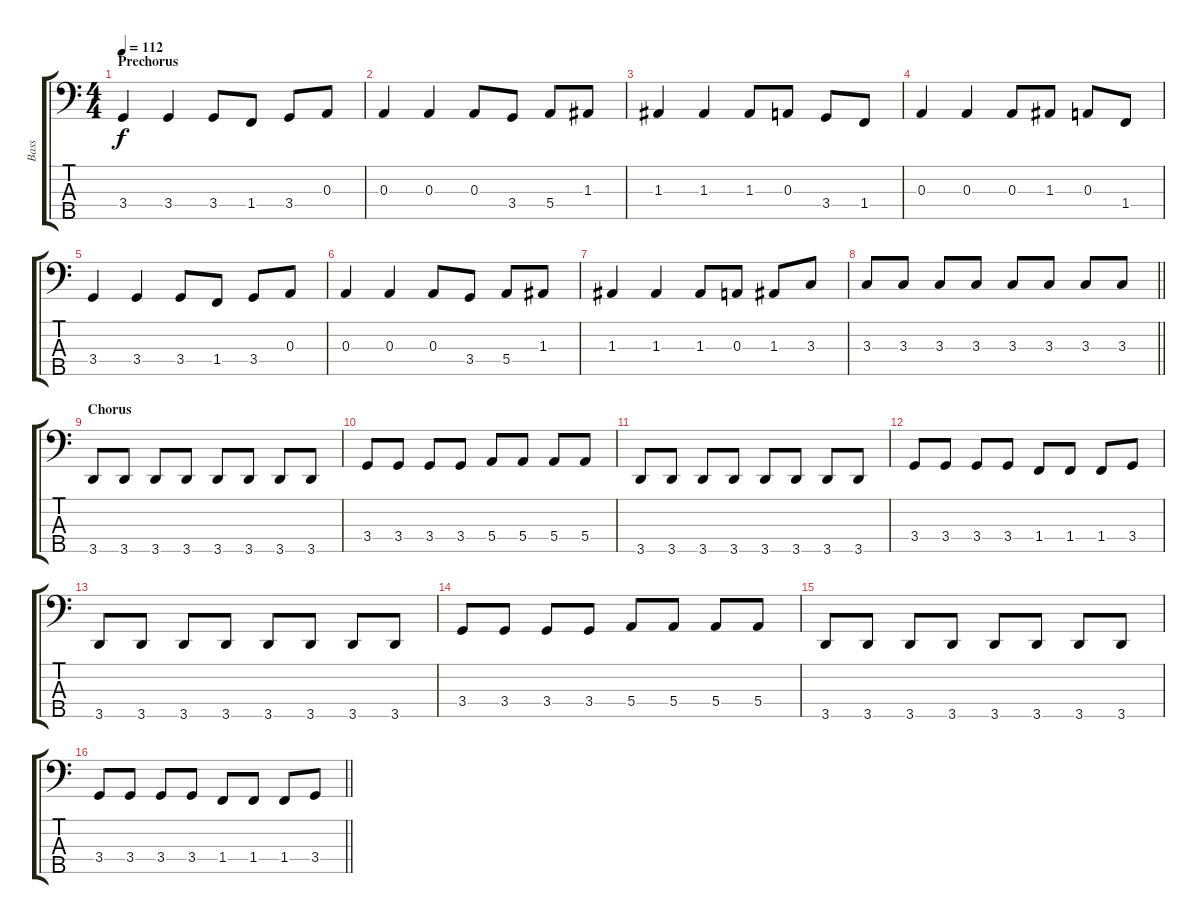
\track ("Bass" "Bass") {instrument electricbassfinger}
\staff {score tabs}
\tuning (G2 D2 A1 E1 B0) {hide}
\ts (4 4)
\section ("" "Prechorus")
\tempo 112
\clef f4
\ks c
3.4.4{dy f} 3.4.4 3.4.8 1.4.8 3.4.8 0.3.8 |
0.3.4 0.3.4 0.3.8 3.4.8 5.4.8 1.3.8 |
1.3.4 1.3.4 1.3.8 0.3.8 3.4.8 1.4.8 |
0.3.4 0.3.4 0.3.8 1.3.8 0.3.8 1.4.8 |
3.4.4 3.4.4 3.4.8 1.4.8 3.4.8 0.3.8 |
0.3.4 0.3.4 0.3.8 3.4.8 5.4.8 1.3.8 |
1.3.4 1.3.4 1.3.8 0.3.8 1.3.8 3.3.8 |
\barLineRight lightlight
3.3.8 3.3.8 3.3.8 3.3.8 3.3.8 3.3.8 3.3.8 3.3.8 |
\section ("" "Chorus")
3.5.8 3.5.8 3.5.8 3.5.8 3.5.8 3.5.8 3.5.8 3.5.8 |
3.4.8 3.4.8 3.4.8 3.4.8 5.4.8 5.4.8 5.4.8 5.4.8 |
3.5.8 3.5.8 3.5.8 3.5.8 3.5.8 3.5.8 3.5.8 3.5.8 |
3.4.8 3.4.8 3.4.8 3.4.8 1.4.8 1.4.8 1.4.8 3.4.8 |
3.5.8 3.5.8 3.5.8 3.5.8 3.5.8 3.5.8 3.5.8 3.5.8 |
3.4.8 3.4.8 3.4.8 3.4.8 5.4.8 5.4.8 5.4.8 5.4.8 |
3.5.8 3.5.8 3.5.8 3.5.8 3.5.8 3.5.8 3.5.8 3.5.8 |
\barLineRight lightlight
3.4.8 3.4.8 3.4.8 3.4.8 1.4.8 1.4.8 1.4.8 3.4.8
